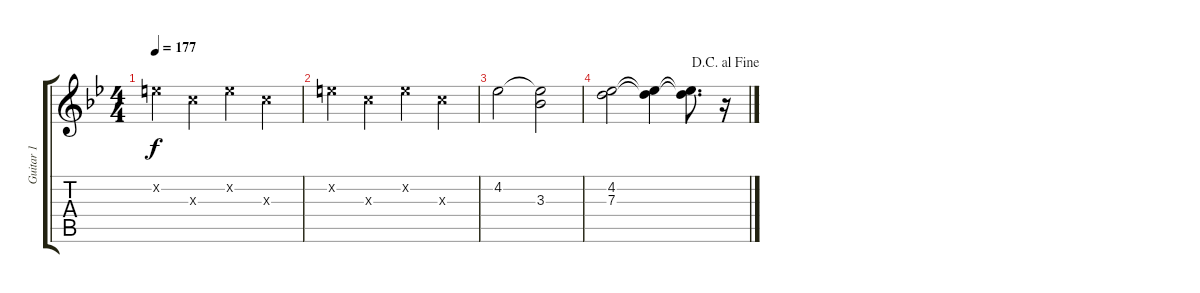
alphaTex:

\track ("Guitar 1" "Guitar 1") {instrument distortionguitar}
\staff {score tabs}
\tuning (E4 B3 G3 D3 A2 E2) {hide}
\ts (4 4)
\tempo 177
\clef g2
\ks bb
5.2{x}.4{dy f} 5.3{x}.4 5.2{x}.4 5.3{x}.4 |
5.2{x}.4 5.3{x}.4 5.2{x}.4 5.3{x}.4 |
4.2.2 (4.2{t} 3.3).2 |
\jump dacapoalfine
(4.2 7.3).2 (4.2{t} 7.3{t}).4 (4.2{t} 7.3{t}).8{d} r.16{instrument distortionguitar}
